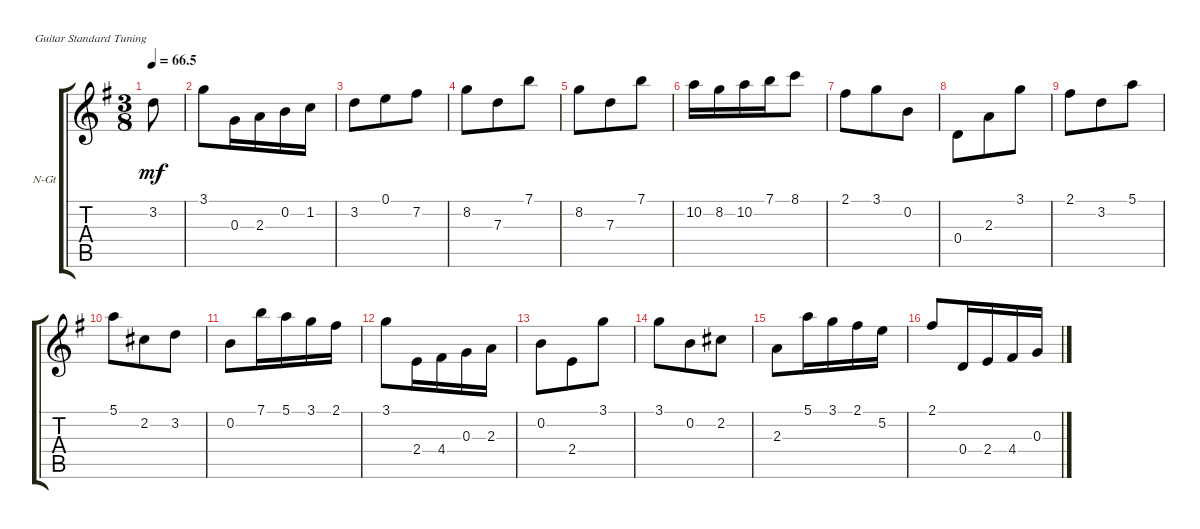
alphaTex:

\defaultSystemsLayout 4
\bracketExtendMode groupsimilarinstruments
\firstSystemTrackNameOrientation horizontal
\otherSystemsTrackNameOrientation horizontal
\track ("Nylon Guitar" "N-Gt") {instrument acousticguitarnylon}
\staff {score tabs}
\tuning (E4 B3 G3 D3 A2 E2)
\ts (3 8)
\tempo
66.5
\accidentals auto
\clef g2
\ottava regular
\simile none
\scale
0.209559
\ks g
3.2.8{dy mf instrument acousticguitarnylon} |
\scale
0.295025 3.1.8 0.3.16 2.3.16 0.2.16 1.2.16 |
\scale
0.165198 3.2.8 0.1.8 7.2.8 |
\scale
0.165198 8.2.8 7.3.8 7.1.8 |
\scale
0.165198 8.2.8 7.3.8 7.1.8 |
10.2.16 8.2.16 10.2.16 7.1.16 8.1.8 |
2.1.8 3.1.8 0.2.8 |
0.4.8 2.3.8 3.1.8 |
2.1.8 3.2.8 5.1.8 |
5.1.8 2.2.8 3.2.8 |
0.2.8 7.1.16 5.1.16 3.1.16 2.1.16 |
3.1.8 2.4.16 4.4.16 0.3.16 2.3.16 |
0.2.8 2.4.8 3.1.8 |
3.1.8 0.2.8 2.2.8 |
2.3.8 5.1.16 3.1.16 2.1.16 5.2.16 |
2.1.8 0.4.16 2.4.16 4.4.16 0.3.16
